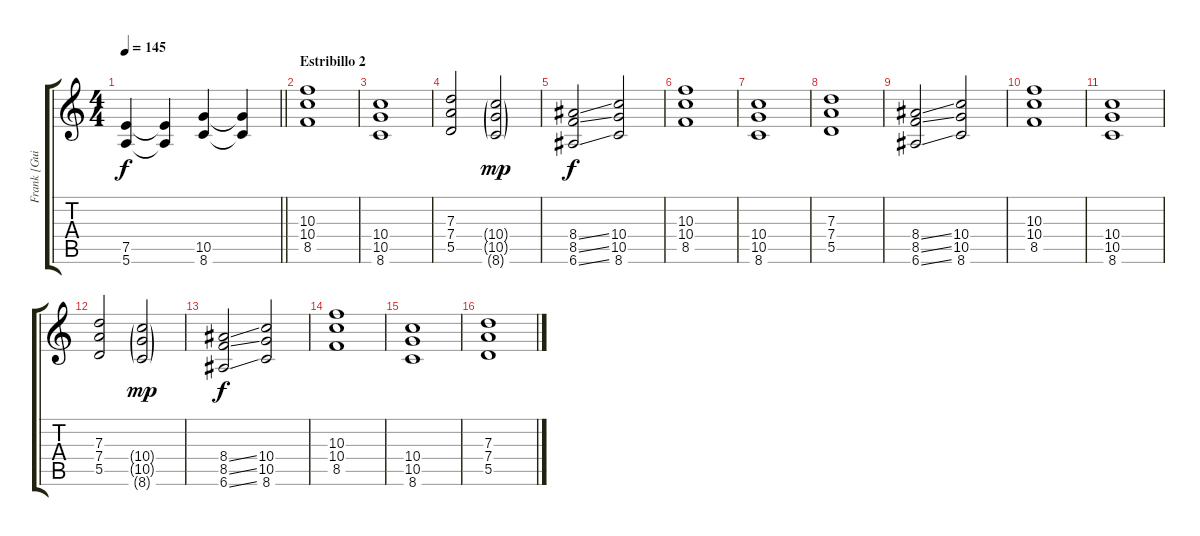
\track ("Frank [Guit.A]" "Frank [Gui") {instrument distortionguitar}
\staff {score tabs}
\tuning (E4 B3 G3 D3 A2 E2) {hide}
\ts (4 4)
\tempo 145
\clef g2
\barLineRight lightlight
\ks c
(7.5 5.6).4{dy f} (7.5{t} 5.6{t}).4 (10.5 8.6).4 (10.5{t} 8.6{t}).4 |
\section ("" "Estribillo 2")
(10.3 10.4 8.5).1 |
(10.4 10.5 8.6).1 |
(7.3 7.4 5.5).2{balance 12} (10.4{g} 10.5{g} 8.6{g}).2{dy mp} |
(8.4{ss} 8.5{ss} 6.6{ss}).2{dy f} (10.4 10.5 8.6).2 |
(10.3 10.4 8.5).1 |
(10.4 10.5 8.6).1 |
(7.3 7.4 5.5).1 |
(8.4{ss} 8.5{ss} 6.6{ss}).2 (10.4 10.5 8.6).2 |
(10.3 10.4 8.5).1 |
(10.4 10.5 8.6).1 |
(7.3 7.4 5.5).2 (10.4{g} 10.5{g} 8.6{g}).2{dy mp} |
(8.4{ss} 8.5{ss} 6.6{ss}).2{dy f} (10.4 10.5 8.6).2 |
(10.3 10.4 8.5).1 |
(10.4 10.5 8.6).1 |
(7.3 7.4 5.5).1
